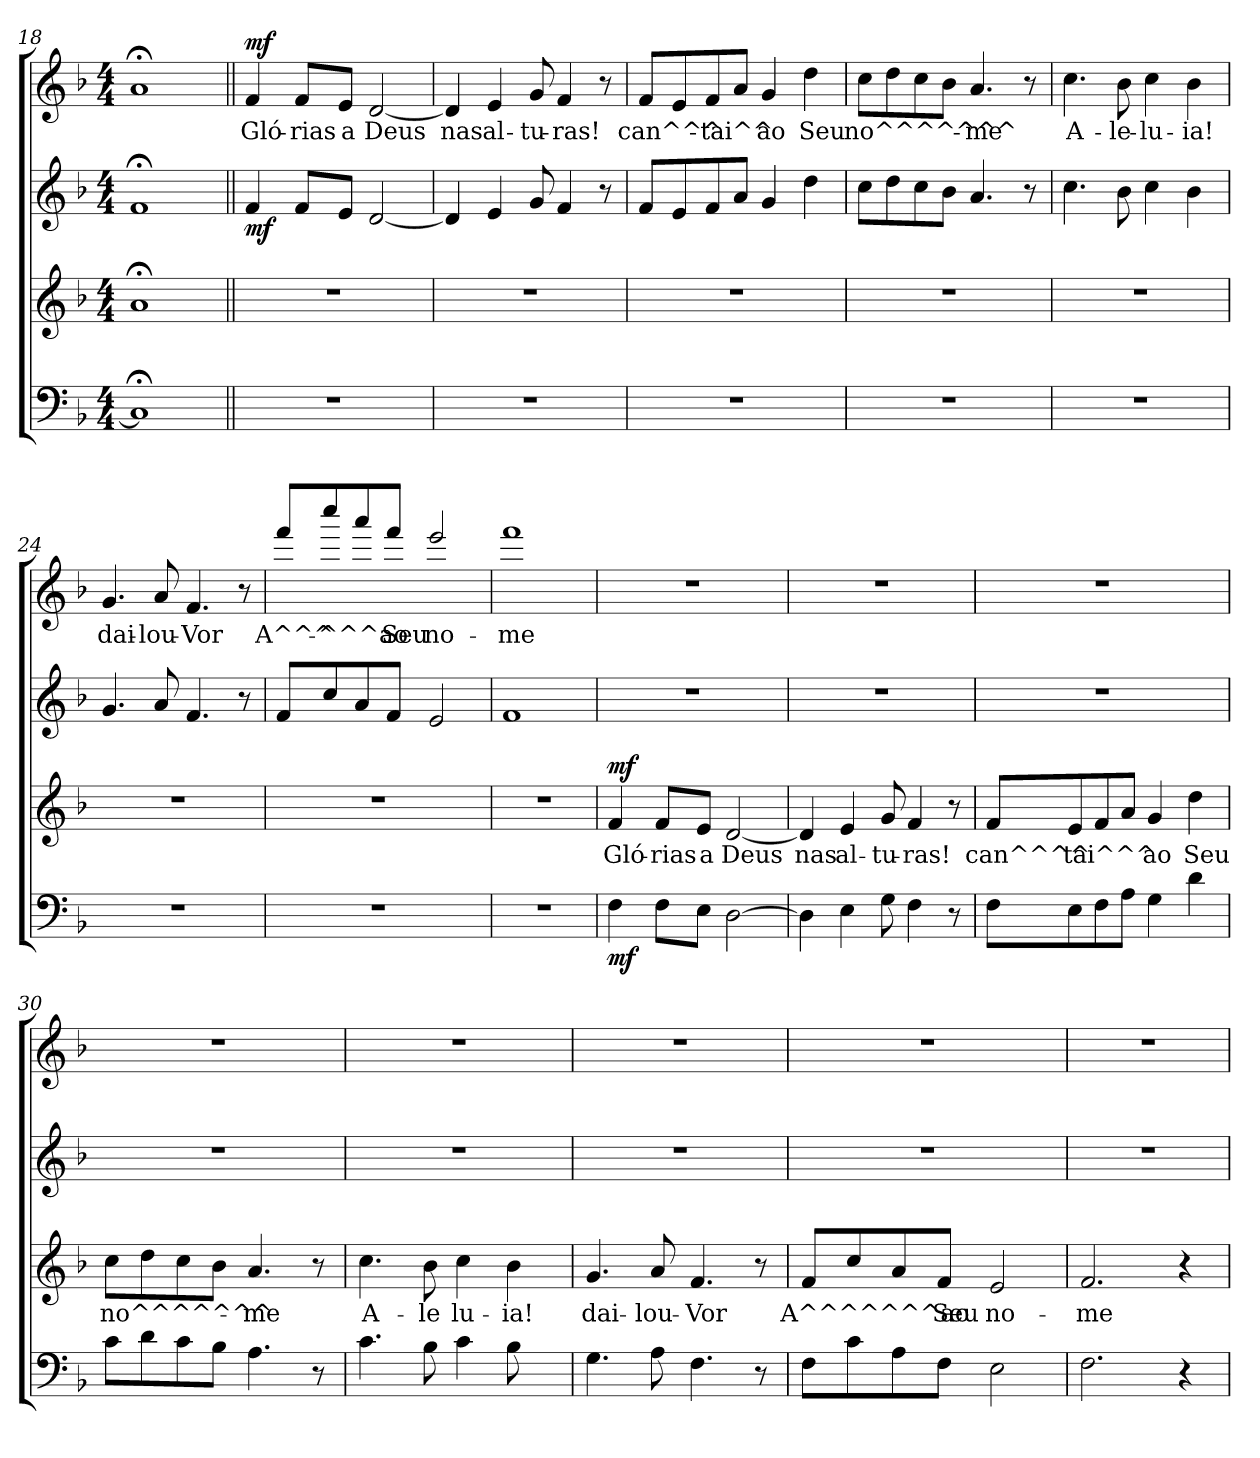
**kern	**dynam	**kern	**text	**dynam	**kern	**dynam	**kern	**text	**dynam
*part4	*part4	*part3	*part3	*part3	*part2	*part2	*part1	*part1	*part1
*staff4	*staff4	*staff3	*staff3	*staff3	*staff2	*staff2	*staff1	*staff1	*staff1
*clefF4	*	*clefG2	*	*	*clefG2	*	*clefG2	*	*
*k[b-]	*	*k[b-]	*	*	*k[b-]	*	*k[b-]	*	*
*F:	*	*F:	*	*	*F:	*	*F:	*	*
*M4/4	*	*M4/4	*	*	*M4/4	*	*M4/4	*	*
=18	=18	=18	=18	=18	=18	=18	=18	=18	=18
1C;]	.	1a;	.	.	1f;	.	1a;	.	.
=19||	=19||	=19||	=19||	=19||	=19||	=19||	=19||	=19||	=19||
!	!	!	!	!	!	!LO:DY:b	!	!LO:LY:b	!LO:DY:a
1r	.	1r	.	.	4f/	mf	4f/	Gló-	mf
!	!	!	!	!	!	!	!	!LO:LY:b	!
.	.	.	.	.	8f/L	.	8f/L	-rias	.
!	!	!	!	!	!	!	!	!LO:LY:b:rj	!
.	.	.	.	.	8e/J	.	8e/J	a	.
!	!	!	!	!	!	!	!	!LO:LY:b	!
.	.	.	.	.	[<2d/	.	[<2d/	Deus	.
=20	=20	=20	=20	=20	=20	=20	=20	=20	=20
!	!	!	!	!	!	!	!	!LO:LY:b	!
1r	.	1r	.	.	4d/]	.	4d/]	nas	.
!	!	!	!	!	!	!	!	!LO:LY:b:rj	!
.	.	.	.	.	4e/	.	4e/	al-	.
!	!	!	!	!	!	!	!	!LO:LY:b	!
.	.	.	.	.	8g/	.	8g/	-tu-	.
!	!	!	!	!	!	!	!	!LO:LY:b	!
.	.	.	.	.	4f/	.	4f/	-ras!	.
.	.	.	.	.	8r	.	8r	.	.
!!LO:LB:g=z
=21	=21	=21	=21	=21	=21	=21	=21	=21	=21
!	!	!	!	!	!	!	!	!LO:LY:b	!
1r	.	1r	.	.	8f/L	.	8f/L	can^^^-	.
.	.	.	.	.	8e/	.	8e/	.	.
!	!	!	!	!	!	!	!	!LO:LY:b	!
.	.	.	.	.	8f/	.	8f/	-tai^^	.
.	.	.	.	.	8a/J	.	8a/J	.	.
!	!	!	!	!	!	!	!	!LO:LY:b	!
.	.	.	.	.	4g/	.	4g/	ao	.
!	!	!	!	!	!	!	!	!LO:LY:b	!
.	.	.	.	.	4dd\	.	4dd\	Seu	.
=22	=22	=22	=22	=22	=22	=22	=22	=22	=22
!	!	!	!	!	!	!	!	!LO:LY:b	!
1r	.	1r	.	.	8cc\L	.	8cc\L	no^^^^^^^-	.
.	.	.	.	.	8dd\	.	8dd\	.	.
.	.	.	.	.	8cc\	.	8cc\	.	.
.	.	.	.	.	8b-\J	.	8b-\J	.	.
!	!	!	!	!	!	!	!	!LO:LY:b	!
.	.	.	.	.	4.a/	.	4.a/	-me	.
.	.	.	.	.	8r	.	8r	.	.
=23	=23	=23	=23	=23	=23	=23	=23	=23	=23
!	!	!	!	!	!	!	!	!LO:LY:b	!
1r	.	1r	.	.	4.cc\	.	4.cc\	A-	.
!	!	!	!	!	!	!	!	!LO:LY:b:rj	!
.	.	.	.	.	8b-\	.	8b-\	-le-	.
!	!	!	!	!	!	!	!	!LO:LY:b	!
.	.	.	.	.	4cc\	.	4cc\	-lu-	.
!	!	!	!	!	!	!	!	!LO:LY:b	!
.	.	.	.	.	4b-\	.	4b-\	-ia!	.
=24	=24	=24	=24	=24	=24	=24	=24	=24	=24
!	!	!	!	!	!	!	!	!LO:LY:b	!
1r	.	1r	.	.	4.g/	.	4.g/	dai-	.
!	!	!	!	!	!	!	!	!LO:LY:b	!
.	.	.	.	.	8a/	.	8a/	-lou-	.
!	!	!	!	!	!	!	!	!LO:LY:b	!
.	.	.	.	.	4.f/	.	4.f/	-Vor	.
.	.	.	.	.	8r	.	8r	.	.
!!LO:PB:g=z
=25	=25	=25	=25	=25	=25	=25	=25	=25	=25
!	!	!	!	!	!	!	!	!LO:LY:b	!
1r	.	1r	.	.	8f/L	.	8fff/L	A^^^-	.
!	!	!	!	!	!	!	!	!LO:LY:b	!
.	.	.	.	.	8cc/	.	8cccc/	-^^^ao	.
.	.	.	.	.	8a/	.	8aaa/	.	.
!	!	!	!	!	!	!	!	!LO:LY:b	!
.	.	.	.	.	8f/J	.	8fff/J	Seu	.
!	!	!	!	!	!	!	!	!LO:LY:b	!
.	.	.	.	.	2e/	.	2eee/	no-	.
=26	=26	=26	=26	=26	=26	=26	=26	=26	=26
!	!	!	!	!	!	!	!	!LO:LY:b	!
1r	.	1r	.	.	1f	.	1fff	-me	.
=27	=27	=27	=27	=27	=27	=27	=27	=27	=27
!	!LO:DY:b	!	!LO:LY:b	!LO:DY:a	!	!	!	!	!
4F\	mf	4f/	Gló-	mf	1r	.	1r	.	.
!	!	!	!LO:LY:b	!	!	!	!	!	!
8F\L	.	8f/L	-rias	.	.	.	.	.	.
!	!	!	!LO:LY:b:rj	!	!	!	!	!	!
8E\J	.	8e/J	a	.	.	.	.	.	.
!	!	!	!LO:LY:b	!	!	!	!	!	!
[>2D\	.	[<2d/	Deus	.	.	.	.	.	.
=28	=28	=28	=28	=28	=28	=28	=28	=28	=28
!	!	!	!LO:LY:b	!	!	!	!	!	!
4D\]	.	4d/]	nas	.	1r	.	1r	.	.
!	!	!	!LO:LY:b:rj	!	!	!	!	!	!
4E\	.	4e/	al-	.	.	.	.	.	.
!	!	!	!LO:LY:b	!	!	!	!	!	!
8G\	.	8g/	-tu-	.	.	.	.	.	.
!	!	!	!LO:LY:b	!	!	!	!	!	!
4F\	.	4f/	-ras!	.	.	.	.	.	.
8r	.	8r	.	.	.	.	.	.	.
!!LO:LB:g=z
=29	=29	=29	=29	=29	=29	=29	=29	=29	=29
!	!	!	!LO:LY:b	!	!	!	!	!	!
8F\L	.	8f/L	can^­^^^	.	1r	.	1r	.	.
!	!	!	!LO:LY:b	!	!	!	!	!	!
8E\	.	8e/	tai^^^	.	.	.	.	.	.
8F\	.	8f/	.	.	.	.	.	.	.
8A\J	.	8a/J	.	.	.	.	.	.	.
!	!	!	!LO:LY:b	!	!	!	!	!	!
4G\	.	4g/	ao	.	.	.	.	.	.
!	!	!	!LO:LY:b	!	!	!	!	!	!
4d\	.	4dd\	Seu	.	.	.	.	.	.
=30	=30	=30	=30	=30	=30	=30	=30	=30	=30
!	!	!	!LO:LY:b	!	!	!	!	!	!
8c\L	.	8cc\L	no^^^^^^^-	.	1r	.	1r	.	.
8d\	.	8dd\	.	.	.	.	.	.	.
8c\	.	8cc\	.	.	.	.	.	.	.
8B-\J	.	8b-\J	.	.	.	.	.	.	.
!	!	!	!LO:LY:b	!	!	!	!	!	!
4.A\	.	4.a/	-me	.	.	.	.	.	.
8r	.	8r	.	.	.	.	.	.	.
=31	=31	=31	=31	=31	=31	=31	=31	=31	=31
!	!	!	!LO:LY:b	!	!	!	!	!	!
4.c\	.	4.cc\	A-	.	1r	.	1r	.	.
!	!	!	!LO:LY:b:rj	!	!	!	!	!	!
8B-\	.	8b-\	-le	.	.	.	.	.	.
!	!	!	!LO:LY:b	!	!	!	!	!	!
4c\	.	4cc\	lu-	.	.	.	.	.	.
!	!	!	!LO:LY:b	!	!	!	!	!	!
8B-\	.	4b-\	-ia!	.	.	.	.	.	.
8ryy	.	.	.	.	.	.	.	.	.
=32	=32	=32	=32	=32	=32	=32	=32	=32	=32
!	!	!	!LO:LY:b	!	!	!	!	!	!
4.G\	.	4.g/	dai-	.	1r	.	1r	.	.
!	!	!	!LO:LY:b	!	!	!	!	!	!
8A\	.	8a/	-lou-	.	.	.	.	.	.
!	!	!	!LO:LY:b	!	!	!	!	!	!
4.F\	.	4.f/	-Vor	.	.	.	.	.	.
8r	.	8r	.	.	.	.	.	.	.
!!LO:LB:g=z
=33	=33	=33	=33	=33	=33	=33	=33	=33	=33
!	!	!	!LO:LY:b	!	!	!	!	!	!
8F\L	.	8f/L	A^^^^^^^ao	.	1r	.	1r	.	.
8c\	.	8cc/	.	.	.	.	.	.	.
8A\	.	8a/	.	.	.	.	.	.	.
!	!	!	!LO:LY:b	!	!	!	!	!	!
8F\J	.	8f/J	Seu	.	.	.	.	.	.
!	!	!	!LO:LY:b	!	!	!	!	!	!
2E\	.	2e/	no-	.	.	.	.	.	.
=34	=34	=34	=34	=34	=34	=34	=34	=34	=34
!	!	!	!LO:LY:b	!	!	!	!	!	!
2.F\	.	2.f/	-me	.	1r	.	1r	.	.
4r	.	4r	.	.	.	.	.	.	.
=	=	=	=	=	=	=	=	=	=
*-	*-	*-	*-	*-	*-	*-	*-	*-	*-
